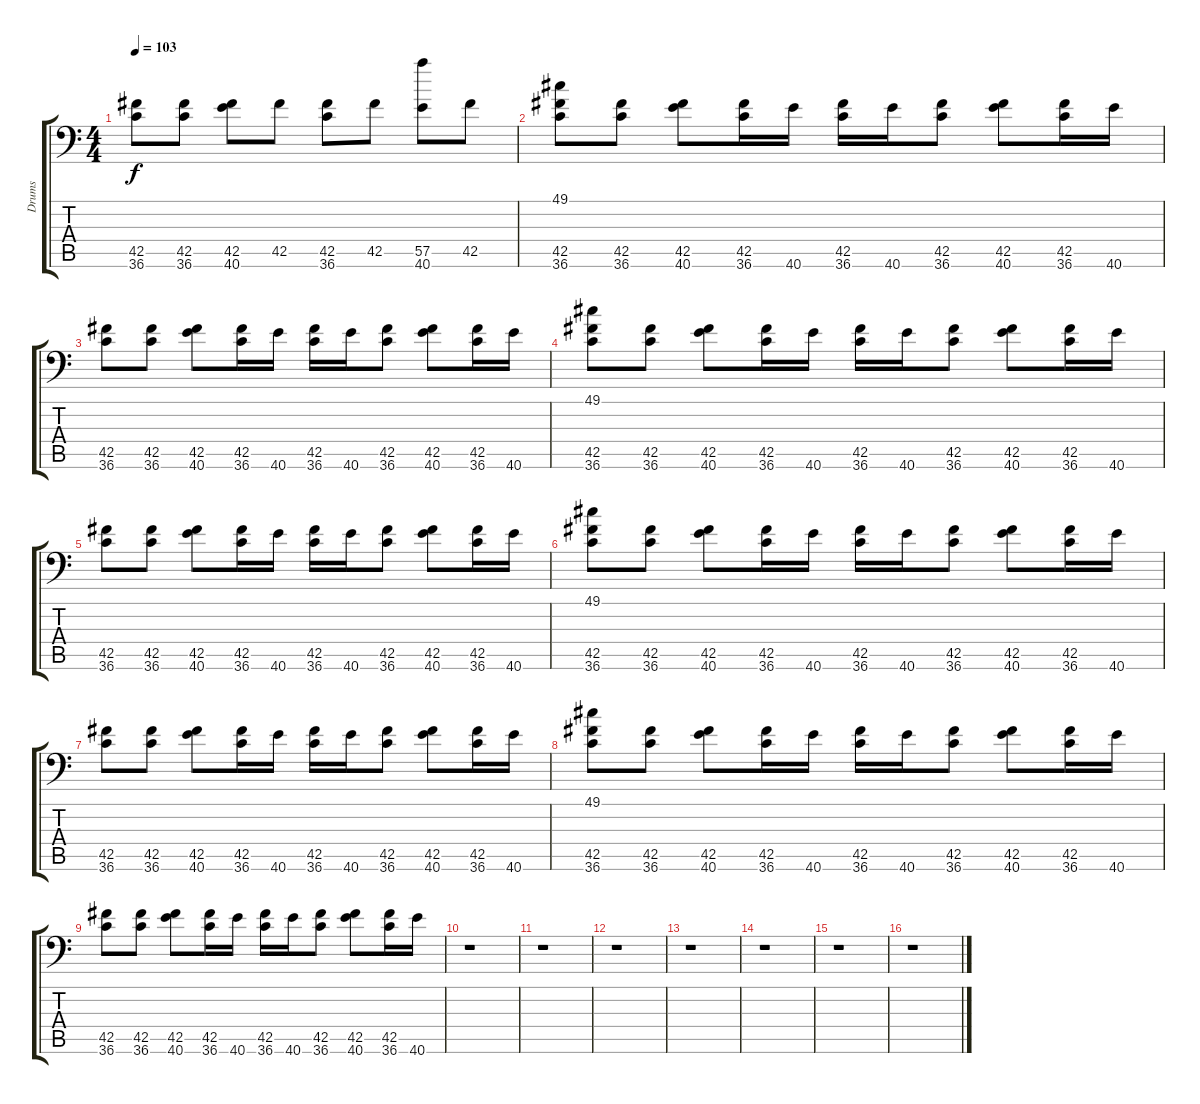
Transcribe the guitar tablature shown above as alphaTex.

\track ("Drums" "Drums") {instrument acousticgrandpiano}
\staff {score tabs}
\tuning (C-1 C-1 C-1 C-1 C-1 C-1) {hide}
\ts (4 4)
\tempo 103
\clef f4
\ks c
(42.5 36.6).8{dy f} (42.5 36.6).8 (42.5 40.6).8 42.5.8 (42.5 36.6).8 42.5.8 (57.5 40.6).8 42.5.8 |
(49.1 42.5 36.6).8 (42.5 36.6).8 (42.5 40.6).8 (42.5 36.6).16 40.6.16 (42.5 36.6).16 40.6.16 (42.5 36.6).8 (42.5 40.6).8 (42.5 36.6).16 40.6.16 |
(42.5 36.6).8 (42.5 36.6).8 (42.5 40.6).8 (42.5 36.6).16 40.6.16 (42.5 36.6).16 40.6.16 (42.5 36.6).8 (42.5 40.6).8 (42.5 36.6).16 40.6.16 |
(49.1 42.5 36.6).8 (42.5 36.6).8 (42.5 40.6).8 (42.5 36.6).16 40.6.16 (42.5 36.6).16 40.6.16 (42.5 36.6).8 (42.5 40.6).8 (42.5 36.6).16 40.6.16 |
(42.5 36.6).8 (42.5 36.6).8 (42.5 40.6).8 (42.5 36.6).16 40.6.16 (42.5 36.6).16 40.6.16 (42.5 36.6).8 (42.5 40.6).8 (42.5 36.6).16 40.6.16 |
(49.1 42.5 36.6).8 (42.5 36.6).8 (42.5 40.6).8 (42.5 36.6).16 40.6.16 (42.5 36.6).16 40.6.16 (42.5 36.6).8 (42.5 40.6).8 (42.5 36.6).16 40.6.16 |
(42.5 36.6).8 (42.5 36.6).8 (42.5 40.6).8 (42.5 36.6).16 40.6.16 (42.5 36.6).16 40.6.16 (42.5 36.6).8 (42.5 40.6).8 (42.5 36.6).16 40.6.16 |
(49.1 42.5 36.6).8 (42.5 36.6).8 (42.5 40.6).8 (42.5 36.6).16 40.6.16 (42.5 36.6).16 40.6.16 (42.5 36.6).8 (42.5 40.6).8 (42.5 36.6).16 40.6.16 |
(42.5 36.6).8 (42.5 36.6).8 (42.5 40.6).8 (42.5 36.6).16 40.6.16 (42.5 36.6).16 40.6.16 (42.5 36.6).8 (42.5 40.6).8 (42.5 36.6).16 40.6.16 |
r.1 |
r.1 |
r.1 |
r.1 |
r.1 |
r.1 |
r.1
